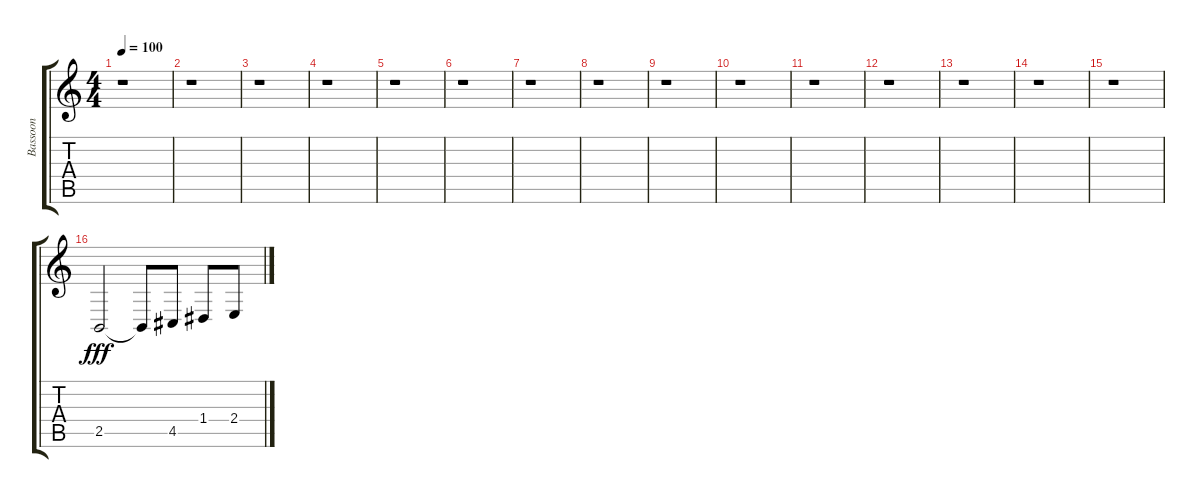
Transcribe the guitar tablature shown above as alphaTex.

\track ("Bassoon" "Bassoon") {instrument bassoon}
\staff {score tabs}
\tuning (E4 B3 G3 D3 A2 E2) {hide}
\ts (4 4)
\tempo 100
\clef g2
\ks c
r.1{dy fff} |
r.1 |
r.1 |
r.1 |
r.1 |
r.1 |
r.1 |
r.1 |
r.1 |
r.1 |
r.1 |
r.1 |
r.1 |
r.1 |
r.1 |
2.5.2 2.5{t}.8 4.5.8 1.4.8 2.4.8
